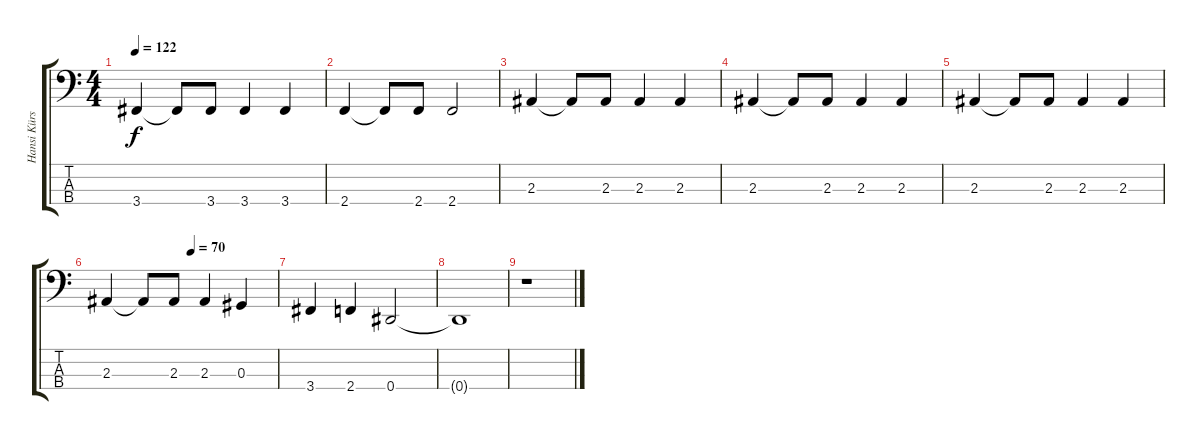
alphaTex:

\track ("Hansi Kürsch" "Hansi Kürs") {instrument electricbasspick}
\staff {score tabs}
\tuning (Gb2 Db2 Ab1 Eb1) {hide}
\ts (4 4)
\tempo 122
\clef f4
\ks c
3.4.4{dy f} 3.4{t}.8 3.4.8 3.4.4 3.4.4 |
2.4.4 2.4{t}.8 2.4.8 2.4.2 |
2.3.4 2.3{t}.8 2.3.8 2.3.4 2.3.4 |
2.3.4 2.3{t}.8 2.3.8 2.3.4 2.3.4 |
2.3.4 2.3{t}.8 2.3.8 2.3.4 2.3.4 |
\tempo (70 0.5)
2.3.4 2.3{t}.8 2.3.8 2.3.4 0.3.4 |
3.4.4 2.4.4 0.4.2 |
0.4{t}.1 |
r.1
